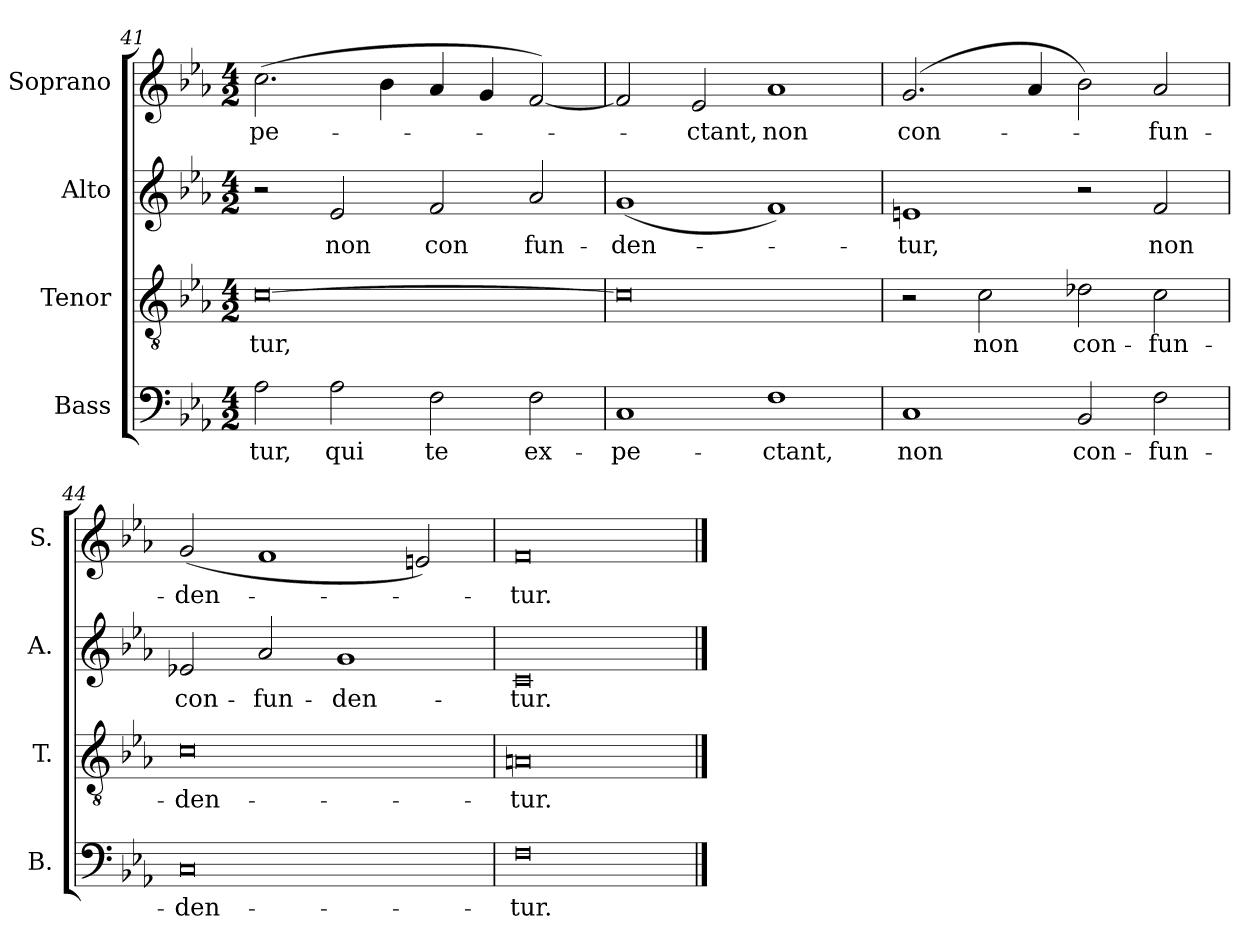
**kern	**text	**kern	**text	**kern	**text	**kern	**text
*part4	*part4	*part3	*part3	*part2	*part2	*part1	*part1
*staff4	*staff4	*staff3	*staff3	*staff2	*staff2	*staff1	*staff1
*I"Bass	*	*I"Tenor	*	*I"Alto	*	*I"Soprano	*
*I'B.	*	*I'T.	*	*I'A.	*	*I'S.	*
*clefF4	*	*clefGv2	*	*clefG2	*	*clefG2	*
*	*	*ITrd7c12	*	*	*	*	*
*k[b-e-a-]	*	*k[b-e-a-]	*	*k[b-e-a-]	*	*k[b-e-a-]	*
*E-:	*	*E-:	*	*E-:	*	*E-:	*
*M4/2	*	*M4/2	*	*M4/2	*	*M4/2	*
=41	=41	=41	=41	=41	=41	=41	=41
!	!LO:LY:b:color=#000000	!	!	!	!	!	!
!	!	!	!LO:LY:b:color=#000000	!	!	!	!
!	!	!	!	!	!	!	!LO:LY:b:color=#000000
2A-i\	-tur,	[0Ci	-tur,	2r	.	(2.cci\	-pe-
!	!LO:LY:b:color=#000000	!	!	!	!	!	!
!	!	!	!	!	!LO:LY:b:color=#000000	!	!
2A-i\	qui	.	.	2e-i/	non	.	.
.	.	.	.	.	.	4b-i\	.
!	!LO:LY:b:color=#000000	!	!	!	!	!	!
!	!	!	!	!	!LO:LY:b:color=#000000	!	!
2Fi\	te	.	.	2fi/	con	4a-i/	.
.	.	.	.	.	.	4gi/	.
!	!LO:LY:b:color=#000000	!	!	!	!	!	!
!	!	!	!	!	!LO:LY:b:color=#000000	!	!
2Fi\	ex-	.	.	2a-i/	fun-	[2fi/)	.
=42	=42	=42	=42	=42	=42	=42	=42
!	!LO:LY:b:color=#000000	!	!	!	!	!	!
!	!	!	!	!	!LO:LY:b:color=#000000	!	!
1Ci	-pe-	0Ci]	.	(1gi	-den-	2fi/]	.
!	!	!	!	!	!	!	!LO:LY:b:color=#000000
.	.	.	.	.	.	2e-i/	-ctant,
!	!LO:LY:b:color=#000000	!	!	!	!	!	!
!	!	!	!	!	!	!	!LO:LY:b:color=#000000
1Fi	-ctant,	.	.	1fi)	.	1a-i	non
=43	=43	=43	=43	=43	=43	=43	=43
!	!LO:LY:b:color=#000000	!	!	!	!	!	!
!	!	!	!	!	!LO:LY:b:color=#000000	!	!
!	!	!	!	!	!	!	!LO:LY:b:color=#000000
1Ci	non	2r	.	1eni	-tur,	(2.gi/	con-
!	!	!	!LO:LY:b:color=#000000	!	!	!	!
.	.	2Ci\	non	.	.	.	.
.	.	.	.	.	.	4a-i/	.
!	!LO:LY:b:color=#000000	!	!	!	!	!	!
!	!	!	!LO:LY:b:color=#000000	!	!	!	!
2BB-i/	con-	2D-Xi\	con-	2r	.	2b-i\)	.
!	!LO:LY:b:color=#000000	!	!	!	!	!	!
!	!	!	!LO:LY:b:color=#000000	!	!	!	!
!	!	!	!	!	!LO:LY:b:color=#000000	!	!
!	!	!	!	!	!	!	!LO:LY:b:color=#000000
2Fi\	-fun-	2Ci\	-fun-	2fi/	non	2a-i/	-fun-
=44	=44	=44	=44	=44	=44	=44	=44
!	!LO:LY:b:color=#000000	!	!	!	!	!	!
!	!	!	!LO:LY:b:color=#000000	!	!	!	!
!	!	!	!	!	!LO:LY:b:color=#000000	!	!
!	!	!	!	!	!	!	!LO:LY:b:color=#000000
0Ci	-den-	0Ci	-den-	2e-Xi/	con-	(2gi/	-den-
!	!	!	!	!	!LO:LY:b:color=#000000	!	!
.	.	.	.	2a-i/	-fun-	1fi	.
!	!	!	!	!	!LO:LY:b:color=#000000	!	!
.	.	.	.	1gi	-den-	.	.
.	.	.	.	.	.	2eni/)	.
=45	=45	=45	=45	=45	=45	=45	=45
!	!LO:LY:b:color=#000000	!	!	!	!	!	!
!	!	!	!LO:LY:b:color=#000000	!	!	!	!
!	!	!	!	!	!LO:LY:b:color=#000000	!	!
!	!	!	!	!	!	!	!LO:LY:b:color=#000000
0Fi	-tur.	0AAni	-tur.	0ci	-tur.	0fi	-tur.
==	==	==	==	==	==	==	==
*-	*-	*-	*-	*-	*-	*-	*-
